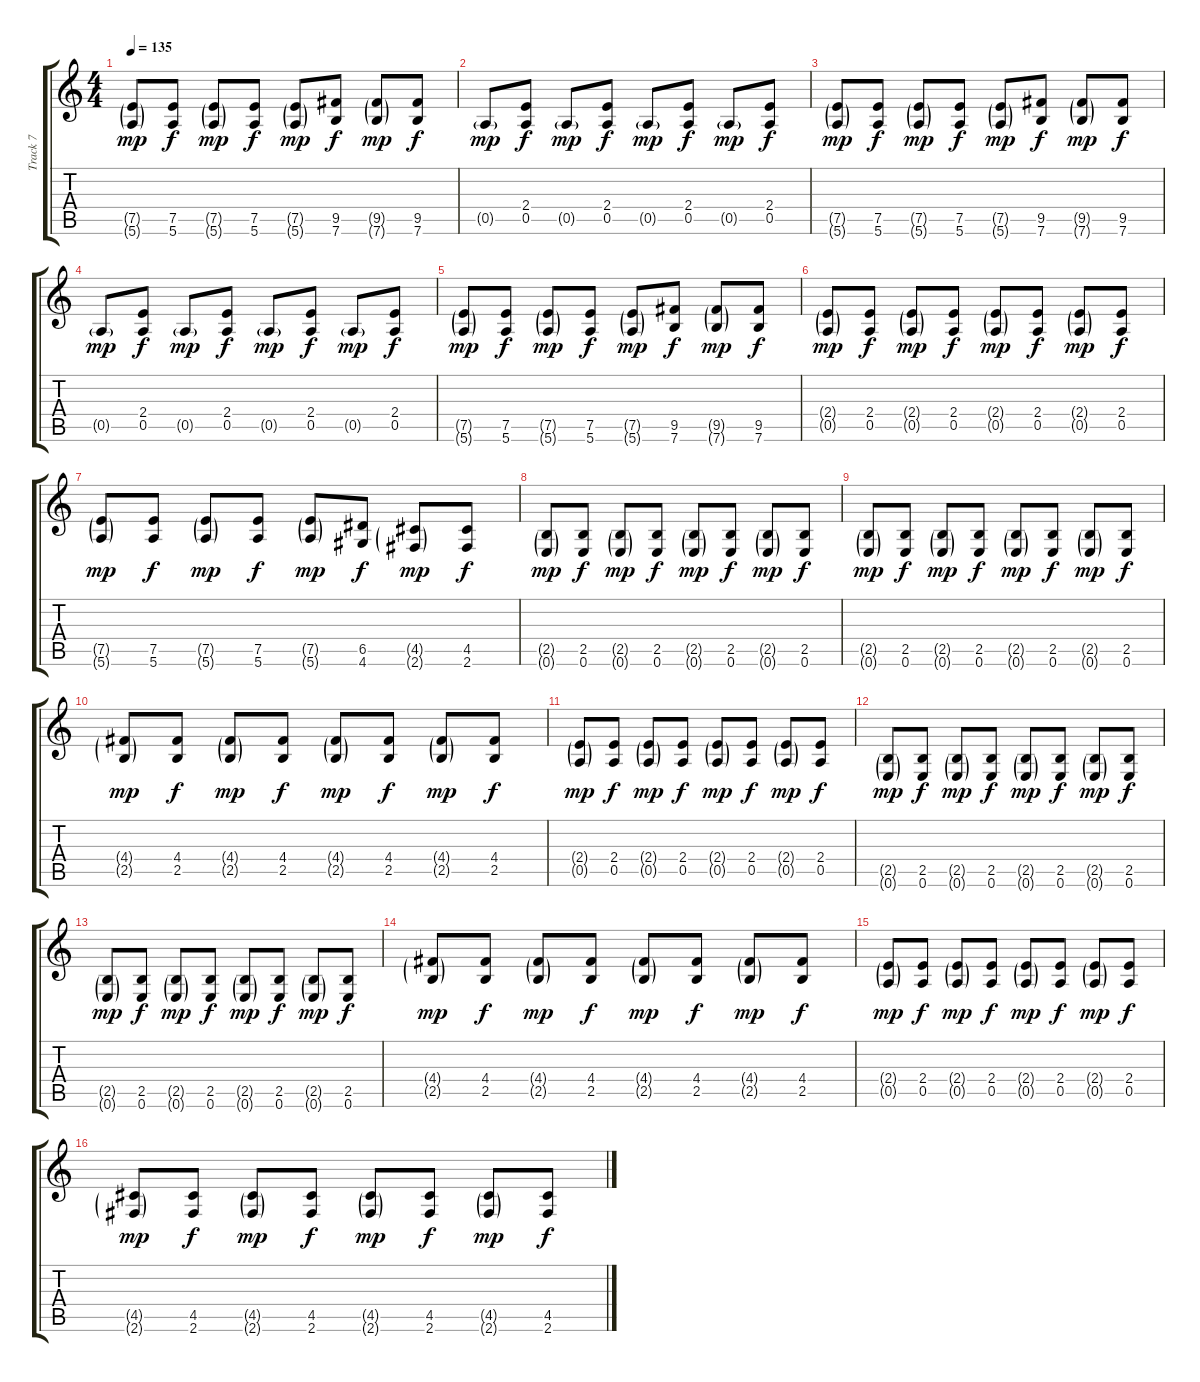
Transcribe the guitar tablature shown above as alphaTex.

\track ("Track 7" "Track 7") {instrument distortionguitar}
\staff {score tabs}
\tuning (E4 B3 G3 D3 A2 E2) {hide}
\ts (4 4)
\tempo 135
\clef g2
\ks c
(7.5{g} 5.6{g}).8{dy mp} (7.5 5.6).8{dy f} (7.5{g} 5.6{g}).8{dy mp} (7.5 5.6).8{dy f} (7.5{g} 5.6{g}).8{dy mp} (9.5 7.6).8{dy f} (9.5{g} 7.6{g}).8{dy mp} (9.5 7.6).8{dy f} |
0.5{g}.8{dy mp} (2.4 0.5).8{dy f} 0.5{g}.8{dy mp} (2.4 0.5).8{dy f} 0.5{g}.8{dy mp} (2.4 0.5).8{dy f} 0.5{g}.8{dy mp} (2.4 0.5).8{dy f} |
(7.5{g} 5.6{g}).8{dy mp} (7.5 5.6).8{dy f} (7.5{g} 5.6{g}).8{dy mp} (7.5 5.6).8{dy f} (7.5{g} 5.6{g}).8{dy mp} (9.5 7.6).8{dy f} (9.5{g} 7.6{g}).8{dy mp} (9.5 7.6).8{dy f} |
0.5{g}.8{dy mp} (2.4 0.5).8{dy f} 0.5{g}.8{dy mp} (2.4 0.5).8{dy f} 0.5{g}.8{dy mp} (2.4 0.5).8{dy f} 0.5{g}.8{dy mp} (2.4 0.5).8{dy f} |
(7.5{g} 5.6{g}).8{dy mp} (7.5 5.6).8{dy f} (7.5{g} 5.6{g}).8{dy mp} (7.5 5.6).8{dy f} (7.5{g} 5.6{g}).8{dy mp} (9.5 7.6).8{dy f} (9.5{g} 7.6{g}).8{dy mp} (9.5 7.6).8{dy f} |
(2.4{g} 0.5{g}).8{dy mp} (2.4 0.5).8{dy f} (2.4{g} 0.5{g}).8{dy mp} (2.4 0.5).8{dy f} (2.4{g} 0.5{g}).8{dy mp} (2.4 0.5).8{dy f} (2.4{g} 0.5{g}).8{dy mp} (2.4 0.5).8{dy f} |
(7.5{g} 5.6{g}).8{dy mp} (7.5 5.6).8{dy f} (7.5{g} 5.6{g}).8{dy mp} (7.5 5.6).8{dy f} (7.5{g} 5.6{g}).8{dy mp} (6.5 4.6).8{dy f} (4.5{g} 2.6{g}).8{dy mp} (4.5 2.6).8{dy f} |
(2.5{g} 0.6{g}).8{dy mp} (2.5 0.6).8{dy f} (2.5{g} 0.6{g}).8{dy mp} (2.5 0.6).8{dy f} (2.5{g} 0.6{g}).8{dy mp} (2.5 0.6).8{dy f} (2.5{g} 0.6{g}).8{dy mp} (2.5 0.6).8{dy f} |
(2.5{g} 0.6{g}).8{dy mp} (2.5 0.6).8{dy f} (2.5{g} 0.6{g}).8{dy mp} (2.5 0.6).8{dy f} (2.5{g} 0.6{g}).8{dy mp} (2.5 0.6).8{dy f} (2.5{g} 0.6{g}).8{dy mp} (2.5 0.6).8{dy f} |
(4.4{g} 2.5{g}).8{dy mp} (4.4 2.5).8{dy f} (4.4{g} 2.5{g}).8{dy mp} (4.4 2.5).8{dy f} (4.4{g} 2.5{g}).8{dy mp} (4.4 2.5).8{dy f} (4.4{g} 2.5{g}).8{dy mp} (4.4 2.5).8{dy f} |
(2.4{g} 0.5{g}).8{dy mp} (2.4 0.5).8{dy f} (2.4{g} 0.5{g}).8{dy mp} (2.4 0.5).8{dy f} (2.4{g} 0.5{g}).8{dy mp} (2.4 0.5).8{dy f} (2.4{g} 0.5{g}).8{dy mp} (2.4 0.5).8{dy f} |
(2.5{g} 0.6{g}).8{dy mp} (2.5 0.6).8{dy f} (2.5{g} 0.6{g}).8{dy mp} (2.5 0.6).8{dy f} (2.5{g} 0.6{g}).8{dy mp} (2.5 0.6).8{dy f} (2.5{g} 0.6{g}).8{dy mp} (2.5 0.6).8{dy f} |
(2.5{g} 0.6{g}).8{dy mp} (2.5 0.6).8{dy f} (2.5{g} 0.6{g}).8{dy mp} (2.5 0.6).8{dy f} (2.5{g} 0.6{g}).8{dy mp} (2.5 0.6).8{dy f} (2.5{g} 0.6{g}).8{dy mp} (2.5 0.6).8{dy f} |
(4.4{g} 2.5{g}).8{dy mp} (4.4 2.5).8{dy f} (4.4{g} 2.5{g}).8{dy mp} (4.4 2.5).8{dy f} (4.4{g} 2.5{g}).8{dy mp} (4.4 2.5).8{dy f} (4.4{g} 2.5{g}).8{dy mp} (4.4 2.5).8{dy f} |
(2.4{g} 0.5{g}).8{dy mp} (2.4 0.5).8{dy f} (2.4{g} 0.5{g}).8{dy mp} (2.4 0.5).8{dy f} (2.4{g} 0.5{g}).8{dy mp} (2.4 0.5).8{dy f} (2.4{g} 0.5{g}).8{dy mp} (2.4 0.5).8{dy f} |
(4.5{g} 2.6{g}).8{dy mp} (4.5 2.6).8{dy f} (4.5{g} 2.6{g}).8{dy mp} (4.5 2.6).8{dy f} (4.5{g} 2.6{g}).8{dy mp} (4.5 2.6).8{dy f} (4.5{g} 2.6{g}).8{dy mp} (4.5 2.6).8{dy f}
